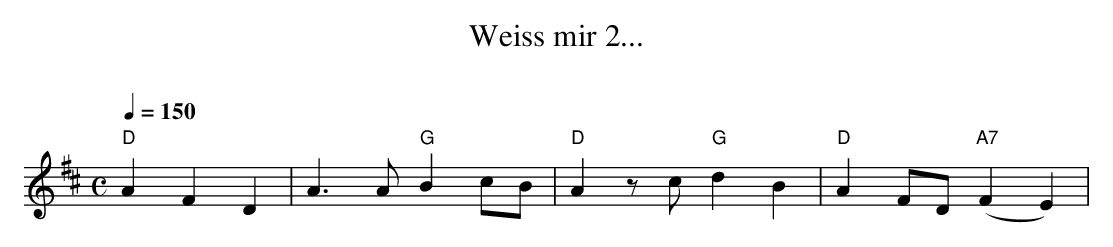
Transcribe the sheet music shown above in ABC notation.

X:1
T:Weiss mir 2...
O:
M:C
L:1/4
Q:1/4=150
K:D
"D"AFD | A > A "G"B c/B/ | "D"A z/c/ "G"dB | "D" A F/D/ "A7"(FE) |
